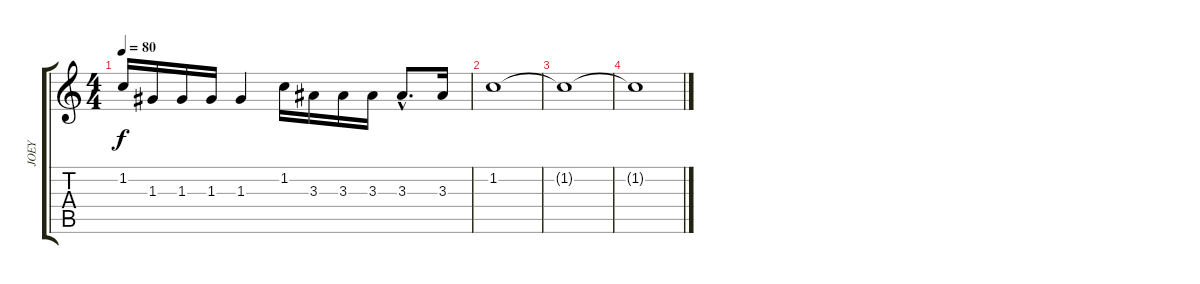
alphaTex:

\track ("JOEY" "JOEY") {instrument electricguitarjazz}
\staff {score tabs}
\tuning (E4 B3 G3 D3 A2 E2) {hide}
\ts (4 4)
\tempo 80
\clef g2
\ks c
1.2.16{dy f} 1.3.16 1.3.16 1.3.16 1.3.4 1.2.16 3.3.16 3.3.16 3.3.16 3.3{hac}.8{d} 3.3.16 |
1.2.1 |
1.2{t}.1 |
1.2{t}.1
